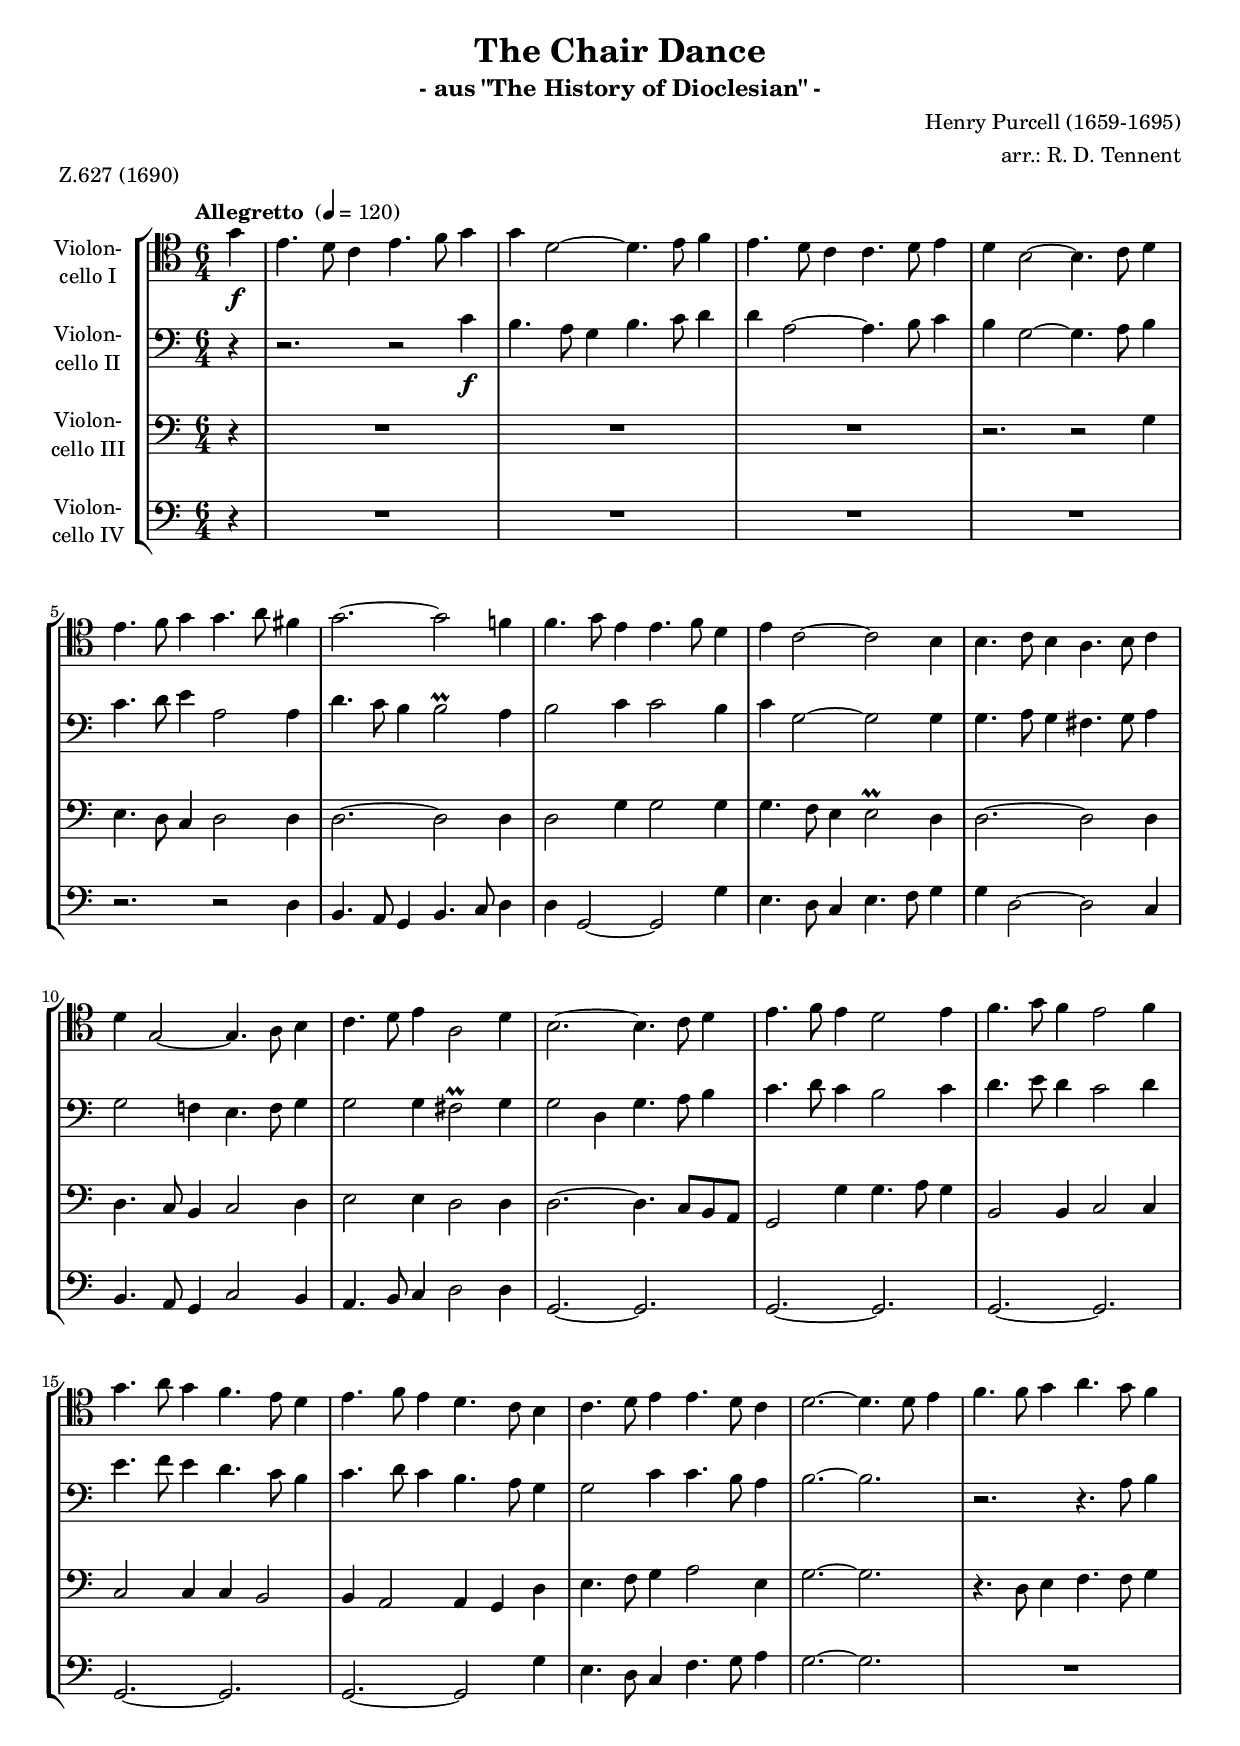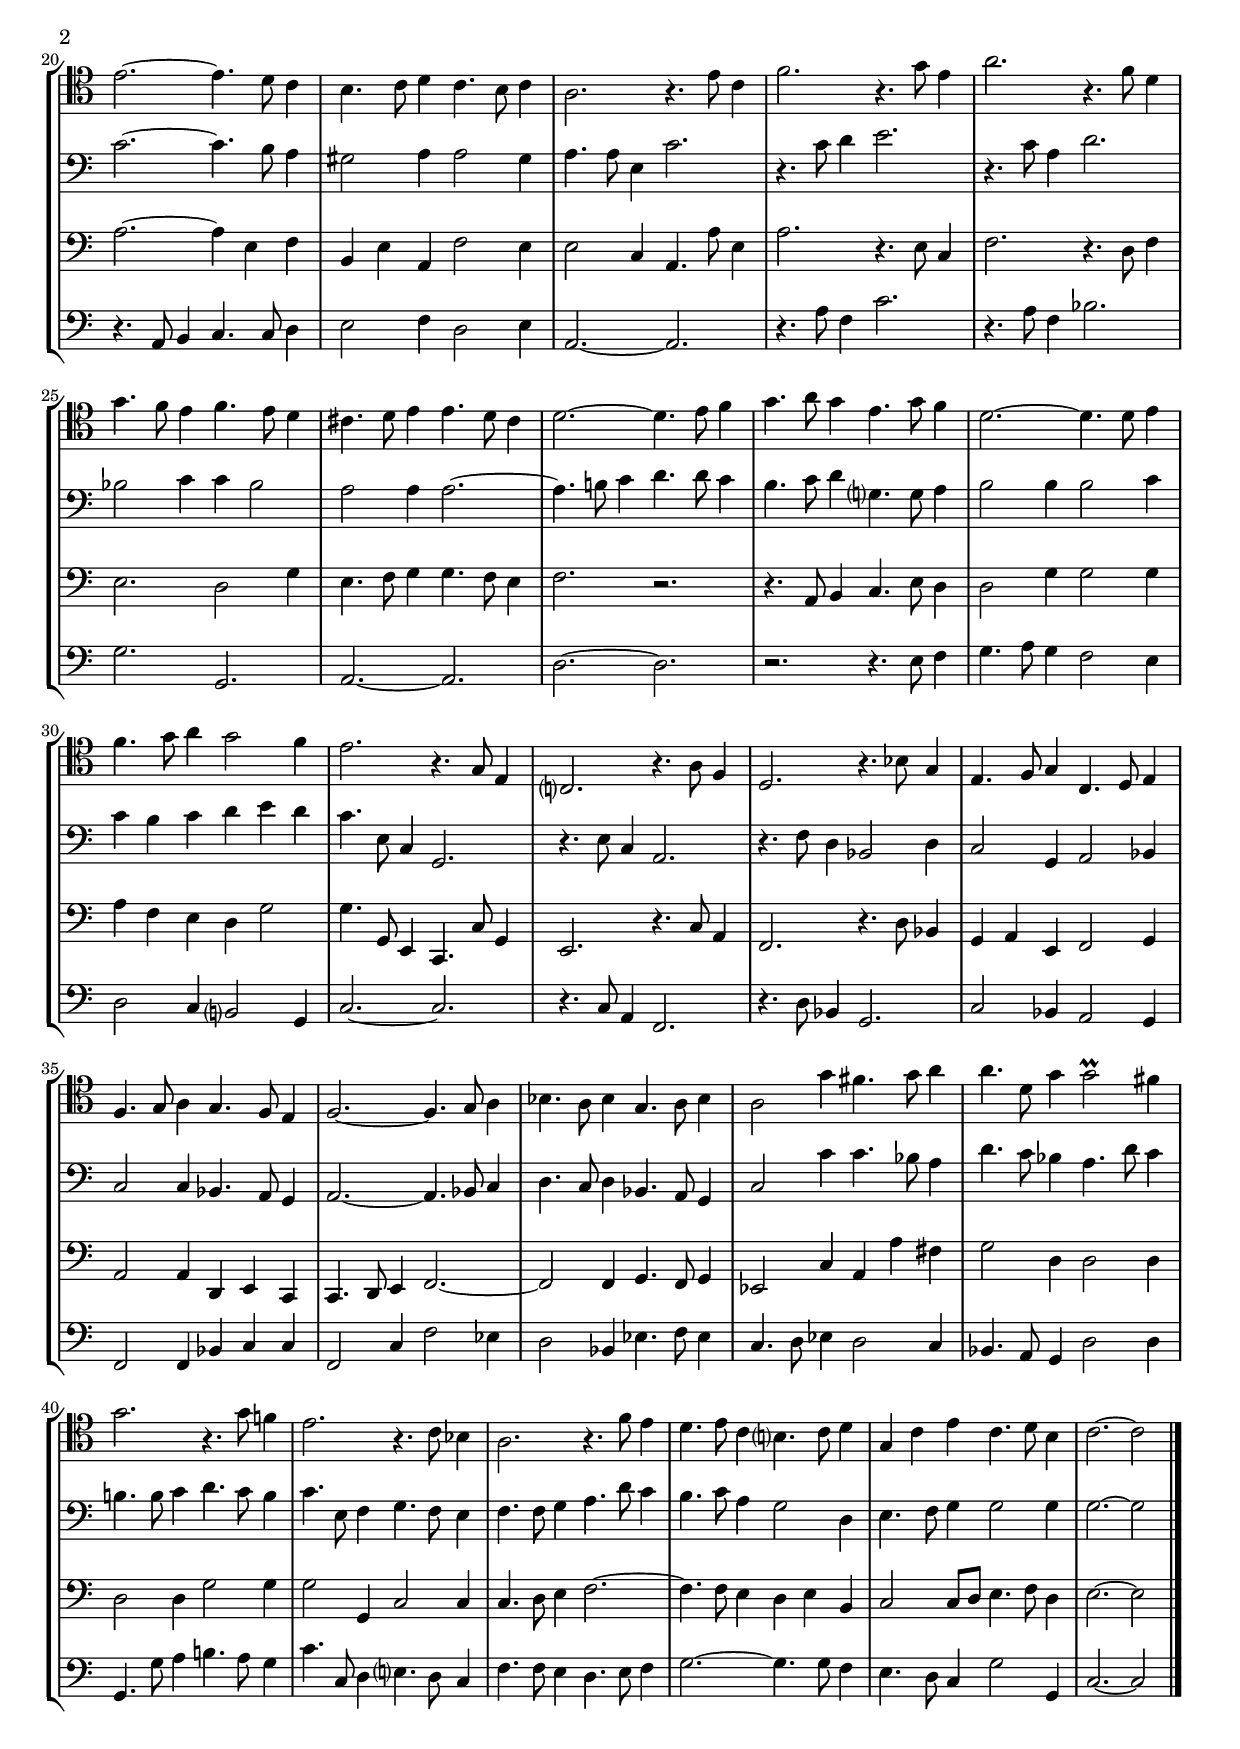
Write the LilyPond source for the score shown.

\version "2.14.2"
\include "deutsch.ly"

#(set-global-staff-size 18.25)

\header {
  title     = "The Chair Dance"
  subtitle  = "- aus \"The History of Dioclesian\" -"
  composer  = "Henry Purcell (1659-1695)"
  arranger  = "arr.: R. D. Tennent"
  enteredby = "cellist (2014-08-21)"
  piece     = "Z.627 (1690)"
}

voiceconsts = {
 \key c \major
 \time 6/4
 \clef "bass"
% \numericTimeSignature
 \compressFullBarRests
 \tempo "Allegretto " 4=120
}

mihi = "string ensemble 1"
%mihi = "clarinet"
%mihi = "accordion"
%milo = "bassoon"
milo = "harpsichord"

va = \relative c'' {
  \voiceconsts
  \clef "tenor"

  \partial 4 g4\f
  e4. d8 c4 e4. f8 g4
  g d2~d4. e8 f4
  e4. d8 c4 c4. d8 e4
  d h2~ h4. c8 d4
  e4. f8 g4 g4. a8 fis4

  g2.~ g2 f!4
  f4. g8 e4 e4. f8 d4
  e c2~ c h4
  h4. c8 h4 a4. h8 c4
  d g,2~ g4. a8 h4
  c4. d8 e4 a,2 d4

  h2.~ h4. c8 d4
  e4. f8 e4 d2 e4
  f4. g8 f4 e2 f4
  g4. a8 g4 f4. e8 d4
  e4.f8 e4 d4. c8 h4
  c4. d8 e4 e4. d8 c4

  d2.~ d4. d8 e4
  f4. f8 g4 a4. g8 f4
  e2.~ e4. d8 c4
  h4. c8 d4 c4. h8 c4
  a2. r4. e'8 c4
  f2. r4. g8 e4

  a2. r4. f8 d4
  g4. f8 e4 f4. e8 d4
  cis4. d8 e4 e4. d8 cis4
  d2.~ d4. e8 f4
  g4. a8 g4 e4. g8 f4

  d2.~ d4. d8 e4
  f4. g8 a4 g2 f4
  e2. r4. g,8 e4
  c?2. r4. a'8 f4
  d2. r4. b'8 g4

  e4. f8 g4 c,4. d8 e4
  f4. g8 a4 g4. f8 e4
  f2.~ f4. g8 a4
  b4. a8 b4 g4. a8 b4
  a2 g'4 fis4. g8 a4
  a4. d,8 g4 g2\prall fis4

  g2. r4. g8 f!4
  e2. r4. c8 b4
  a2. r4. f'8 e4
  d4. e8 c4 h?4. c8 d4
  g, c e c4. d8 h4
  c2.~ c2 \bar "|."
}

vb = \relative c' {
  \voiceconsts

  \partial 4 r4
  r2. r2 c4\f
  h4. a8 g4 h4. c8 d4
  d a2~ a4. h8 c4
  h g2~ g4. a8 h4
  c4.d8 e4 a,2 a4

  d4. c8 h4 h2\prall a4
  h2 c4 c2 h4
  c g2~ g g4
  g4. a8 g4 fis4. g8 a4
  g2 f!4 e4. f8 g4
  g2 g4 fis2\prall g4

  g2 d4 g4. a8 h4
  c4. d8 c4 h2 c4
  d4. e8 d4 c2 d4
  e4. f8 e4 d4. c8 h4
  c4.d8 c4 h4. a8 g4
  g2 c4 c4. h8 a4

  h2.~ h
  r r4. a8 h4
  c2.~ c4. h8 a4
  gis2 a4 a2 gis4
  a4. a8 e4 c'2.
  r4.c8 d4 e2.

  r4. c8 a4 d2.
  b2 c4 c b2
  a a4 a2.~
  a4. h!8 c4 d4. d8 c4
  h4. c8 d4 g,?4. g8 a4

  h2 h4 h2 c4
  c h c d e d
  c4. e,8 c4 g2.
  r4. e'8 c4 a2.
  r4. f'8 d4 b2 d4

  c2 g4 a2 b4
  c2 c4 b4. a8 g4
  a2.~ a4. b8 c4
  d4. c8 d4 b4. a8 g4
  c2 c'4 c4. b8 a4
  d4.c8 b4 a4. d8 c4

  h!4. h8 c4 d4. c8 h4
  c4. e,8 f4 g4. f8 e4
  f4.f8 g4 a4. d8 c4
  h4. c8 a4 g2 d4
  e4. f8 g4 g2 g4
  g2.~ g2 \bar "|."
}

vc = \relative c' {
  \voiceconsts

  \partial 4 r4
  R1.*3
  r2. r2 g4
  e4.d8 c4 d2 d4

  d2.~ d2 d4
  d2 g4 g2 g4
  g4.f8 e4 e2\prall d4
  d2.~ d2 d4
  d4. c8 h4 c2 d4
  e2 e4 d2 d4

  d2.~ d4. c8 h a
  g2 g'4 g4. a8 g4
  h,2 h4 c2 c4
  c2 c4 c h2
  h4 a2 a4 g d'
  e4. f8 g4 a2 e4

  g2.~ g
  r4. d8 e4 f4. f8 g4
  a2.~ a4 e f
  h, e a, f'2 e4
  e2 c4 a4. a'8 e4
  a2. r4. e8 c4

  f2. r4. d8 f4
  e2. d2 g4
  e4. f8 g4 g4. f8 e4
  f2. r
  r4. a,8 h4 c4. e8 d4

  d2 g4 g2 g4
  a f e d g2
  g4. g,8 e4 c4. c'8 g4
  e2. r4. c'8 a4
  f2. r4. d'8 b4

  g a e f2 g4
  a2 a4 d, e c
  c4. d8 e4 f2.~ 
  f2 f4 g4. f8 g4
  es2 c'4 a a' fis
  g2 d4 d2 d4

  d2 d4 g2 g4
  g2 g,4 c2 c4
  c4. d8 e4 f2.~
  f4. f8 e4 d e h
  c2 c8 d e4. f8 d4
  e2.~ e2 \bar "|."
}

vd = \relative c {
  \voiceconsts

  \partial 4 r4
  R1.*4
  r2. r2 d4

  h4. a8 g4 h4. c8 d4
  d g,2~ g g'4
  e4. d8 c4 e4. f8 g4
  g d2~ d c4
  h4. a8 g4 c2 h4
  a4. h8 c4 d2 d4

  g,2.~ g
  g~ g
  g~ g
  g~ g
  g~ g2 g'4
  e4. d8 c4 f4. g8 a4

  g2.~ g
  R1.
  r4. a,8 h4 c4. c8 d4
  e2 f4 d2 e4
  a,2.~ a
  r4. a'8 f4 c'2.

  r4. a8 f4 b2.
  g g,
  a~ a
  d~ d
  r r4. e8 f4

  g4. a8 g4 f2 e4
  d2 c4 h?2 g4
  c2.~ c
  r4. c8 a4 f2.
  r4. d'8 b4 g2.

  c2 b4 a2 g4
  f2 f4 b c c
  f,2 c'4 f2 es4
  d2 b4 es4. f8 es4
  c4. d8 es4 d2 c4
  b4. a8 g4 d'2 d4

  g,4. g'8 a4 h!4. a8 g4
  c4. c,8 d4 e?4. d8 c4
  f4. f8 e4 d4. e8 f4
  g2.~ g4. g8 f4
  e4.d8 c4 g'2 g,4
  c2.~ c2 \bar "|."
}


music = \new StaffGroup <<
      \new Staff {
	\set Staff.midiInstrument = \mihi
	\set Staff.instrumentName = \markup \center-column { "Violon-" "cello I" }
	\transpose c c { \va }
      }

      \new Staff {
	\set Staff.midiInstrument = \mihi
	\set Staff.instrumentName = \markup \center-column { "Violon-" "cello II" }
	\transpose c c { \vb }
      }

      \new Staff {
	\set Staff.midiInstrument = \milo
	\set Staff.instrumentName = \markup \center-column { "Violon-" "cello III" }
	\transpose c c { \vc }
      }

      \new Staff {
	\set Staff.midiInstrument = \milo
	\set Staff.instrumentName = \markup \center-column { "Violon-" "cello IV" }
	\transpose c c { \vd }
      }
>>

\book {
  \score {
    \music
    \layout {}
  }

  \score {
    \unfoldRepeats \music

    \midi {
      \context {
        \Score
      }
    }
  }
}
